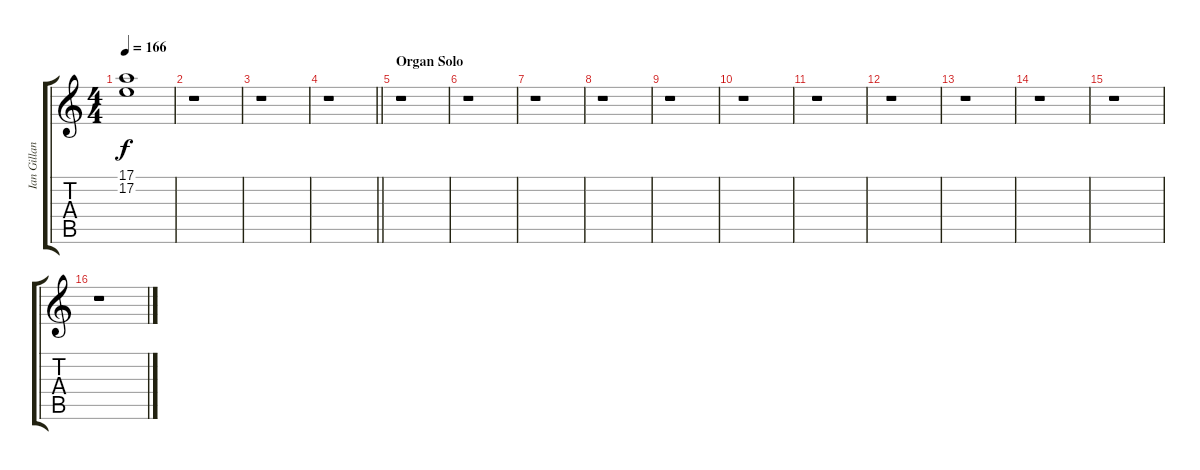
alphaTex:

\track ("Ian Gillan" "Ian Gillan") {instrument lead2sawtooth}
\staff {score tabs}
\tuning (E4 B3 G3 D3 A2 E2) {hide}
\ts (4 4)
\tempo 166
\clef g2
\ks c
(17.1{t} 17.2{t}).1{dy f} |
r.1 |
r.1 |
\barLineRight lightlight
r.1 |
\section ("" "Organ Solo")
r.1 |
r.1 |
r.1 |
r.1 |
r.1 |
r.1 |
r.1 |
r.1 |
r.1 |
r.1 |
r.1 |
r.1
